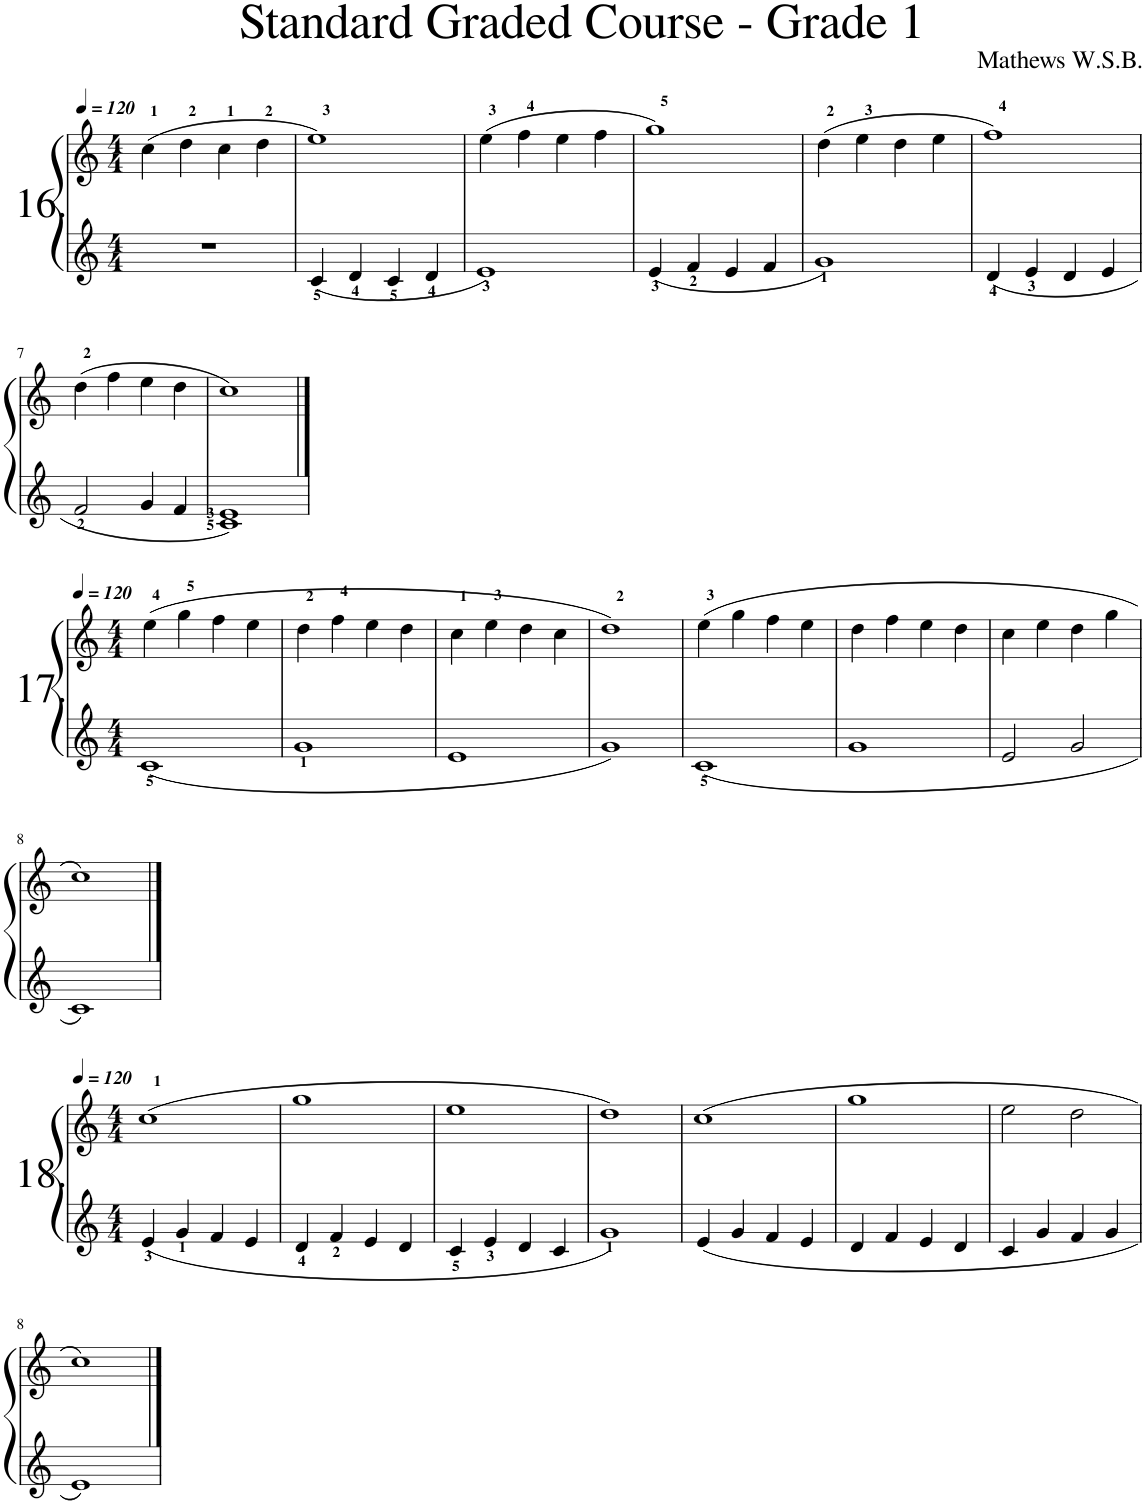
**kern	**kern
*part1	*part1
*staff2	*staff1
*I"Piano	*
*I'Pno.	*
*clefG2	*clefG2
*k[]	*k[]
*M4/4	*M4/4
*MM120	*MM120
=1	=1
1r	(4cc\
.	4dd\
.	4cc\
.	4dd\
=2	=2
4c/	1ee)
4d/	.
4c/	.
4d/	.
=3	=3
1e	(4ee\
.	4ff\
.	4ee\
.	4ff\
=4	=4
4e/	1gg)
4f/	.
4e/	.
4f/	.
=5	=5
1g	(4dd\
.	4ee\
.	4dd\
.	4ee\
=6	=6
4d/	1ff)
4e/	.
4d/	.
4e/	.
!!LO:LB:g=z
=7	=7
2f/	(4dd\
.	4ff\
4g/	4ee\
4f/	4dd\
=8	=8
1c 1e	1cc)
!!LO:LB:g=z
==1	==1
*M4/4	*M4/4
*	*MM120
1c	(4ee\
.	4gg\
.	4ff\
.	4ee\
=2	=2
1g	4dd\
.	4ff\
.	4ee\
.	4dd\
=3	=3
1e	4cc\
.	4ee\
.	4dd\
.	4cc\
=4	=4
1g	1dd)
=5	=5
1c	(4ee\
.	4gg\
.	4ff\
.	4ee\
=6	=6
1g	4dd\
.	4ff\
.	4ee\
.	4dd\
=7	=7
2e/	4cc\
.	4ee\
2g/	4dd\
.	4gg\
!!LO:LB:g=z
=8	=8
1c	1cc)
!!LO:LB:g=z
==1	==1
*M4/4	*M4/4
*	*MM120
4e/	(1cc
4g/	.
4f/	.
4e/	.
=2	=2
4d/	1gg
4f/	.
4e/	.
4d/	.
=3	=3
4c/	1ee
4e/	.
4d/	.
4c/	.
=4	=4
1g	1dd)
=5	=5
4e/	(1cc
4g/	.
4f/	.
4e/	.
=6	=6
4d/	1gg
4f/	.
4e/	.
4d/	.
=7	=7
4c/	2ee\
4g/	.
4f/	2dd\
4g/	.
!!LO:LB:g=z
=8	=8
1e	1cc)
==	==
*-	*-
